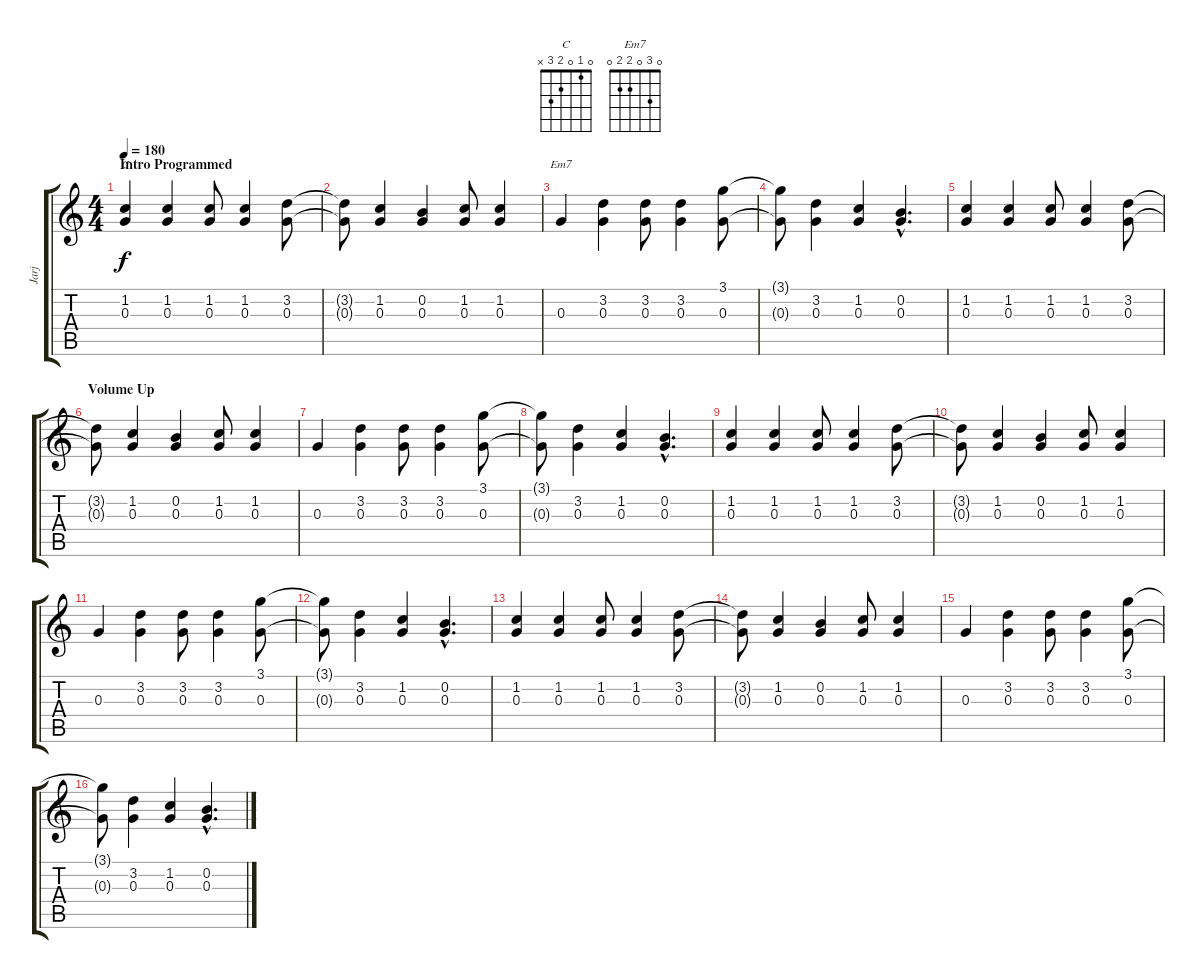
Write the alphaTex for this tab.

\track ("Jarj" "Jarj") {instrument overdrivenguitar}
\staff {score tabs}
\tuning (E4 B3 G3 D3 A2 E2) {hide}
\chord ("C" 0 1 0 2 3 x)
\chord ("Em7" 0 3 0 2 2 0)
\ts (4 4)
\section ("" "Intro Programmed")
\tempo 180
\clef g2
\ks c
(1.2 0.3).4{ch "C" dy f volume 0 instrument overdrivenguitar} (1.2 0.3).4 (1.2 0.3).8 (1.2 0.3).4 (3.2 0.3).8 |
(3.2{t} 0.3{t}).8 (1.2 0.3).4 (0.2 0.3).4 (1.2 0.3).8 (1.2 0.3).4 |
0.3.4{ch "Em7"} (3.2 0.3).4 (3.2 0.3).8 (3.2 0.3).4 (3.1 0.3).8 |
(3.1{t} 0.3{t}).8 (3.2 0.3).4 (1.2 0.3).4 (0.2{hac} 0.3{hac}).4{d} |
(1.2 0.3).4 (1.2 0.3).4 (1.2 0.3).8 (1.2 0.3).4 (3.2 0.3).8 |
\section ("" "Volume Up")
(3.2{t} 0.3{t}).8 (1.2 0.3).4 (0.2 0.3).4{volume 12} (1.2 0.3).8 (1.2 0.3).4 |
0.3.4 (3.2 0.3).4 (3.2 0.3).8 (3.2 0.3).4 (3.1 0.3).8 |
(3.1{t} 0.3{t}).8 (3.2 0.3).4 (1.2 0.3).4 (0.2{hac} 0.3{hac}).4{d} |
(1.2 0.3).4 (1.2 0.3).4 (1.2 0.3).8 (1.2 0.3).4 (3.2 0.3).8 |
(3.2{t} 0.3{t}).8 (1.2 0.3).4 (0.2 0.3).4 (1.2 0.3).8 (1.2 0.3).4 |
0.3.4 (3.2 0.3).4 (3.2 0.3).8 (3.2 0.3).4 (3.1 0.3).8 |
(3.1{t} 0.3{t}).8 (3.2 0.3).4 (1.2 0.3).4 (0.2{hac} 0.3{hac}).4{d} |
(1.2 0.3).4 (1.2 0.3).4 (1.2 0.3).8 (1.2 0.3).4 (3.2 0.3).8 |
(3.2{t} 0.3{t}).8 (1.2 0.3).4 (0.2 0.3).4 (1.2 0.3).8 (1.2 0.3).4 |
0.3.4 (3.2 0.3).4 (3.2 0.3).8 (3.2 0.3).4 (3.1 0.3).8 |
(3.1{t} 0.3{t}).8 (3.2 0.3).4 (1.2 0.3).4 (0.2{hac} 0.3{hac}).4{d}
